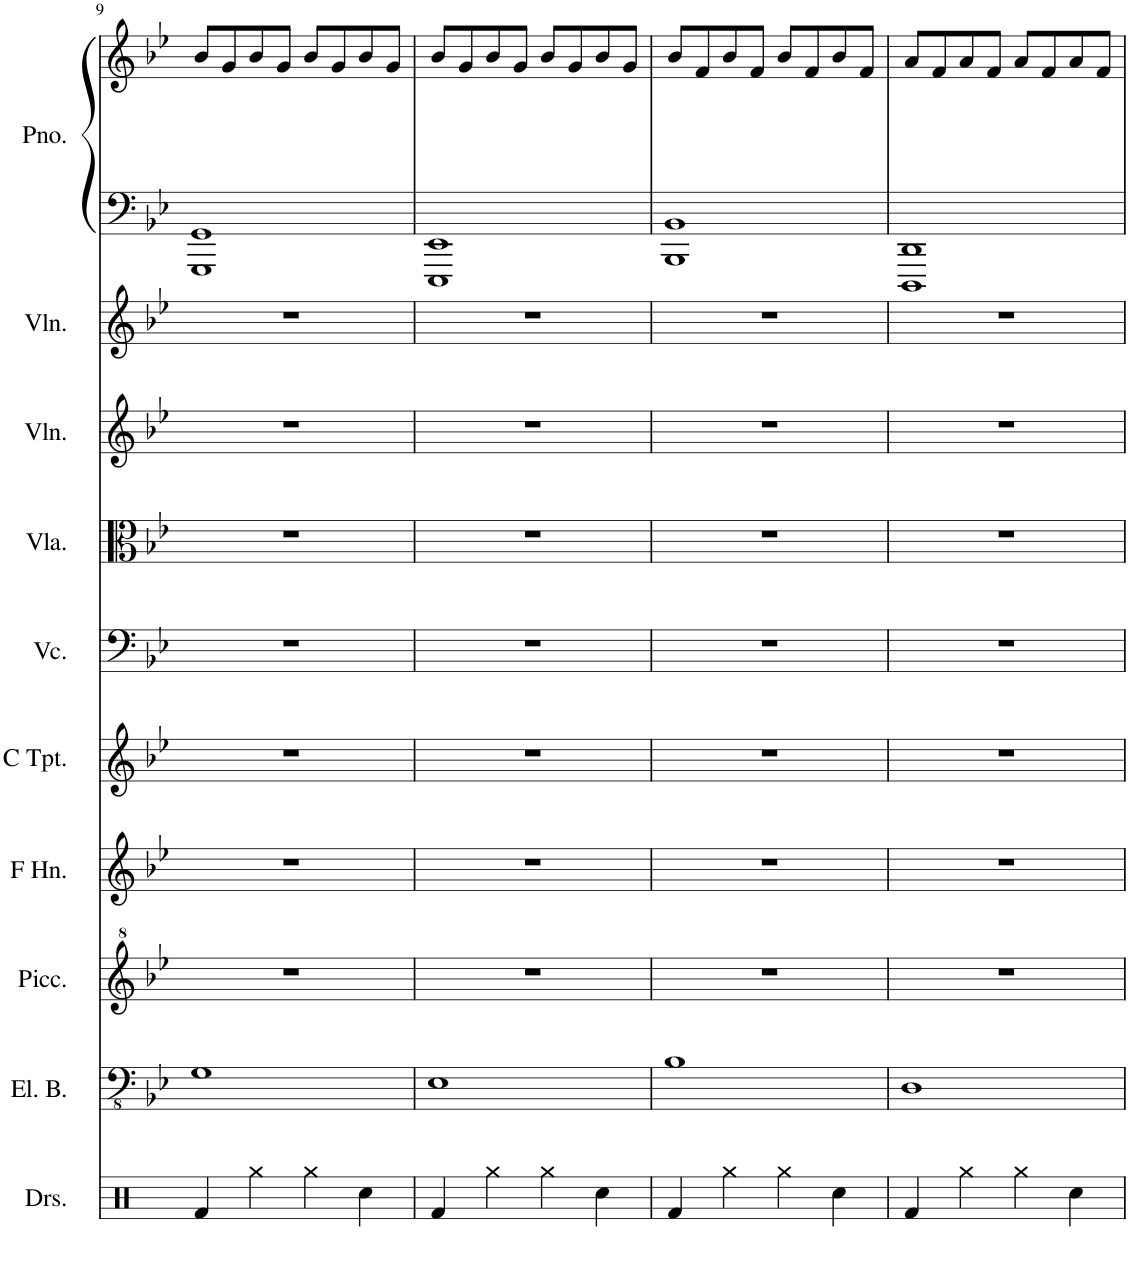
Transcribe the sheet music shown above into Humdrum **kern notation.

**kern	**kern	**kern	**kern	**kern	**kern	**kern	**kern	**kern	**kern	**kern
*part10	*part9	*part8	*part7	*part6	*part5	*part4	*part3	*part2	*part1	*part1
*staff11	*staff10	*staff9	*staff8	*staff7	*staff6	*staff5	*staff4	*staff3	*staff2	*staff1
*I"Drumset	*I"Electric Bass	*I"Piccolo	*I"Horn in F	*I"C Trumpet	*I"Violoncello	*I"Viola	*I"Violin	*I"Violin	*I"Piano	*
*I'Drs.	*I'El. B.	*I'Picc.	*	*I'C Tpt.	*I'Vc.	*I'Vla.	*I'Vln.	*I'Vln.	*I'Pno.	*
!!LO:PB:g=z
*clefX	*clefFv4	*clefG^2	*clefG2	*clefG2	*clefF4	*clefC3	*clefG2	*clefG2	*clefF4	*clefG2
*	*	*ITrd-7c-12	*ITrd4c7	*	*	*	*	*	*	*
*k[]	*k[b-e-]	*k[b-e-]	*k[b-e-]	*k[b-e-]	*k[b-e-]	*k[b-e-]	*k[b-e-]	*k[b-e-]	*k[b-e-]	*k[b-e-]
*M4/4	*M4/4	*M4/4	*M4/4	*M4/4	*M4/4	*M4/4	*M4/4	*M4/4	*M4/4	*M4/4
=9	=9	=9	=9	=9	=9	=9	=9	=9	=9	=9
*	*	*	*	*	*	*	*	*	*^	*
4Rf/	1GG	1r	1r	1r	1r	1r	1r	1r	1GG	1GGG	8b-/L
.	.	.	.	.	.	.	.	.	.	.	8g/
4Rgg\	.	.	.	.	.	.	.	.	.	.	8b-/
.	.	.	.	.	.	.	.	.	.	.	8g/J
4Rgg\	.	.	.	.	.	.	.	.	.	.	8b-/L
.	.	.	.	.	.	.	.	.	.	.	8g/
4Rcc\	.	.	.	.	.	.	.	.	.	.	8b-/
.	.	.	.	.	.	.	.	.	.	.	8g/J
=10	=10	=10	=10	=10	=10	=10	=10	=10	=10	=10	=10
4Rf/	1EE-	1r	1r	1r	1r	1r	1r	1r	1EE-	1EEE-	8b-/L
.	.	.	.	.	.	.	.	.	.	.	8g/
4Rgg\	.	.	.	.	.	.	.	.	.	.	8b-/
.	.	.	.	.	.	.	.	.	.	.	8g/J
4Rgg\	.	.	.	.	.	.	.	.	.	.	8b-/L
.	.	.	.	.	.	.	.	.	.	.	8g/
4Rcc\	.	.	.	.	.	.	.	.	.	.	8b-/
.	.	.	.	.	.	.	.	.	.	.	8g/J
=11	=11	=11	=11	=11	=11	=11	=11	=11	=11	=11	=11
4Rf/	1BB-	1r	1r	1r	1r	1r	1r	1r	1BB-	1BBB-	8b-/L
.	.	.	.	.	.	.	.	.	.	.	8f/
4Rgg\	.	.	.	.	.	.	.	.	.	.	8b-/
.	.	.	.	.	.	.	.	.	.	.	8f/J
4Rgg\	.	.	.	.	.	.	.	.	.	.	8b-/L
.	.	.	.	.	.	.	.	.	.	.	8f/
4Rcc\	.	.	.	.	.	.	.	.	.	.	8b-/
.	.	.	.	.	.	.	.	.	.	.	8f/J
=12	=12	=12	=12	=12	=12	=12	=12	=12	=12	=12	=12
4Rf/	1DD	1r	1r	1r	1r	1r	1r	1r	1DD	1DDD	8a/L
.	.	.	.	.	.	.	.	.	.	.	8f/
4Rgg\	.	.	.	.	.	.	.	.	.	.	8a/
.	.	.	.	.	.	.	.	.	.	.	8f/J
4Rgg\	.	.	.	.	.	.	.	.	.	.	8a/L
.	.	.	.	.	.	.	.	.	.	.	8f/
4Rcc\	.	.	.	.	.	.	.	.	.	.	8a/
.	.	.	.	.	.	.	.	.	.	.	8f/J
*	*	*	*	*	*	*	*	*	*v	*v	*
=	=	=	=	=	=	=	=	=	=	=
*-	*-	*-	*-	*-	*-	*-	*-	*-	*-	*-
